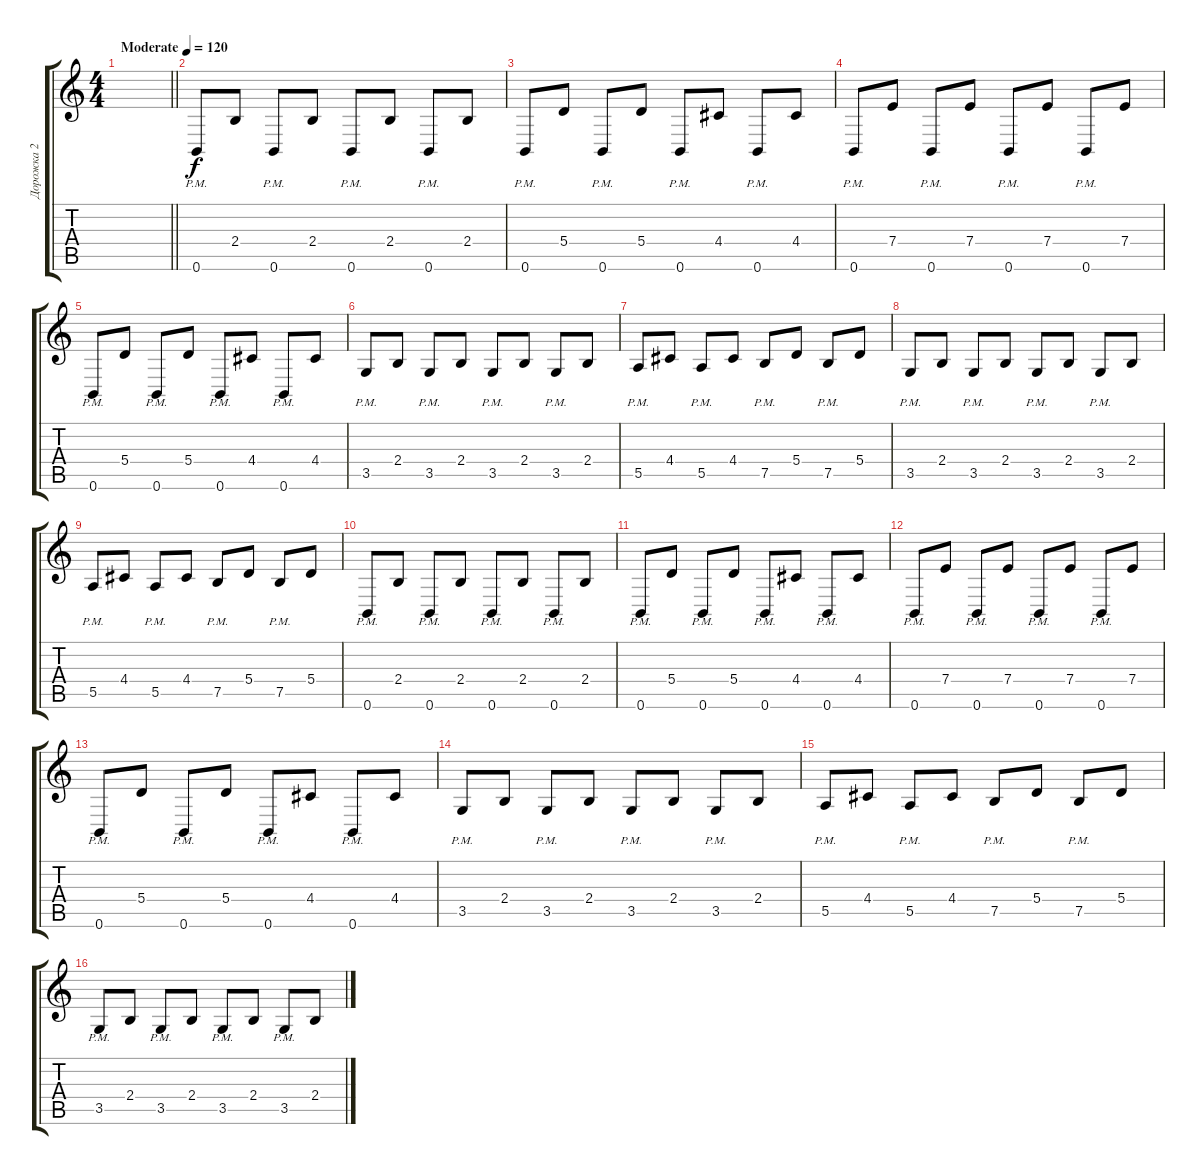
\track ("Дорожка 2" "Дорожка 2") {instrument distortionguitar}
\staff {score tabs}
\tuning (B3 Gb3 D3 A2 E2 B1) {hide}
\ts (4 4)
\tempo (120 "Moderate")
\clef g2
\barLineRight lightlight
\ks c
|
0.6{pm}.8 2.4.8 0.6{pm}.8 2.4.8 0.6{pm}.8 2.4.8 0.6{pm}.8 2.4.8 |
0.6{pm}.8 5.4.8 0.6{pm}.8 5.4.8 0.6{pm}.8 4.4.8 0.6{pm}.8 4.4.8 |
0.6{pm}.8 7.4.8 0.6{pm}.8 7.4.8 0.6{pm}.8 7.4.8 0.6{pm}.8 7.4.8 |
0.6{pm}.8 5.4.8 0.6{pm}.8 5.4.8 0.6{pm}.8 4.4.8 0.6{pm}.8 4.4.8 |
3.5{pm}.8 2.4.8 3.5{pm}.8 2.4.8 3.5{pm}.8 2.4.8 3.5{pm}.8 2.4.8 |
5.5{pm}.8 4.4.8 5.5{pm}.8 4.4.8 7.5{pm}.8 5.4.8 7.5{pm}.8 5.4.8 |
3.5{pm}.8 2.4.8 3.5{pm}.8 2.4.8 3.5{pm}.8 2.4.8 3.5{pm}.8 2.4.8 |
5.5{pm}.8 4.4.8 5.5{pm}.8 4.4.8 7.5{pm}.8 5.4.8 7.5{pm}.8 5.4.8 |
0.6{pm}.8 2.4.8 0.6{pm}.8 2.4.8 0.6{pm}.8 2.4.8 0.6{pm}.8 2.4.8 |
0.6{pm}.8 5.4.8 0.6{pm}.8 5.4.8 0.6{pm}.8 4.4.8 0.6{pm}.8 4.4.8 |
0.6{pm}.8 7.4.8 0.6{pm}.8 7.4.8 0.6{pm}.8 7.4.8 0.6{pm}.8 7.4.8 |
0.6{pm}.8 5.4.8 0.6{pm}.8 5.4.8 0.6{pm}.8 4.4.8 0.6{pm}.8 4.4.8 |
3.5{pm}.8 2.4.8 3.5{pm}.8 2.4.8 3.5{pm}.8 2.4.8 3.5{pm}.8 2.4.8 |
5.5{pm}.8 4.4.8 5.5{pm}.8 4.4.8 7.5{pm}.8 5.4.8 7.5{pm}.8 5.4.8 |
3.5{pm}.8 2.4.8 3.5{pm}.8 2.4.8 3.5{pm}.8 2.4.8 3.5{pm}.8 2.4.8
